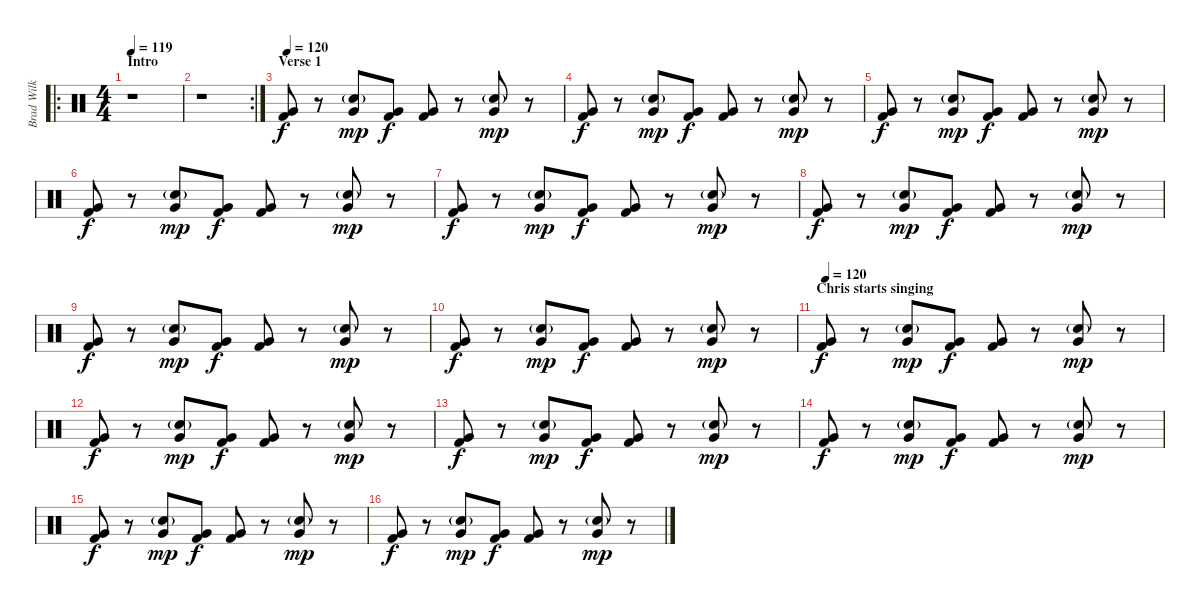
\track ("Brad Wilk" "Brad Wilk") {instrument percussion}
\staff {score}
\articulation defaults
\ro
\ts (4 4)
\section ("" "Intro")
\tempo 119
\tempo 90
\tempo 119
\clef neutral
\ks c
r.1{dy f} |
\rc 2
r.1 |
\section ("" "Verse 1")
\tempo 119
\tempo 120
("Very Low Tom (hit)" "Kick (hit) 2").8 r.8 ("Snare (hit) 2"{g} "Very Low Tom (hit)").8{dy mp} ("Very Low Tom (hit)" "Kick (hit) 2").8{dy f} ("Very Low Tom (hit)" "Kick (hit) 2").8 r.8 ("Snare (hit) 2"{g} "Very Low Tom (hit)").8{dy mp} r.8 |
("Very Low Tom (hit)" "Kick (hit) 2").8{dy f} r.8 ("Snare (hit) 2"{g} "Very Low Tom (hit)").8{dy mp} ("Very Low Tom (hit)" "Kick (hit) 2").8{dy f} ("Very Low Tom (hit)" "Kick (hit) 2").8 r.8 ("Snare (hit) 2"{g} "Very Low Tom (hit)").8{dy mp} r.8 |
("Very Low Tom (hit)" "Kick (hit) 2").8{dy f} r.8 ("Snare (hit) 2"{g} "Very Low Tom (hit)").8{dy mp} ("Very Low Tom (hit)" "Kick (hit) 2").8{dy f} ("Very Low Tom (hit)" "Kick (hit) 2").8 r.8 ("Snare (hit) 2"{g} "Very Low Tom (hit)").8{dy mp} r.8 |
("Very Low Tom (hit)" "Kick (hit) 2").8{dy f} r.8 ("Snare (hit) 2"{g} "Very Low Tom (hit)").8{dy mp} ("Very Low Tom (hit)" "Kick (hit) 2").8{dy f} ("Very Low Tom (hit)" "Kick (hit) 2").8 r.8 ("Snare (hit) 2"{g} "Very Low Tom (hit)").8{dy mp} r.8 |
("Very Low Tom (hit)" "Kick (hit) 2").8{dy f} r.8 ("Snare (hit) 2"{g} "Very Low Tom (hit)").8{dy mp} ("Very Low Tom (hit)" "Kick (hit) 2").8{dy f} ("Very Low Tom (hit)" "Kick (hit) 2").8 r.8 ("Snare (hit) 2"{g} "Very Low Tom (hit)").8{dy mp} r.8 |
("Very Low Tom (hit)" "Kick (hit) 2").8{dy f} r.8 ("Snare (hit) 2"{g} "Very Low Tom (hit)").8{dy mp} ("Very Low Tom (hit)" "Kick (hit) 2").8{dy f} ("Very Low Tom (hit)" "Kick (hit) 2").8 r.8 ("Snare (hit) 2"{g} "Very Low Tom (hit)").8{dy mp} r.8 |
("Very Low Tom (hit)" "Kick (hit) 2").8{dy f} r.8 ("Snare (hit) 2"{g} "Very Low Tom (hit)").8{dy mp} ("Very Low Tom (hit)" "Kick (hit) 2").8{dy f} ("Very Low Tom (hit)" "Kick (hit) 2").8 r.8 ("Snare (hit) 2"{g} "Very Low Tom (hit)").8{dy mp} r.8 |
("Very Low Tom (hit)" "Kick (hit) 2").8{dy f} r.8 ("Snare (hit) 2"{g} "Very Low Tom (hit)").8{dy mp} ("Very Low Tom (hit)" "Kick (hit) 2").8{dy f} ("Very Low Tom (hit)" "Kick (hit) 2").8 r.8 ("Snare (hit) 2"{g} "Very Low Tom (hit)").8{dy mp} r.8 |
\section ("" "Chris starts singing")
\tempo 120
("Very Low Tom (hit)" "Kick (hit) 2").8{dy f} r.8 ("Snare (hit) 2"{g} "Very Low Tom (hit)").8{dy mp} ("Very Low Tom (hit)" "Kick (hit) 2").8{dy f} ("Very Low Tom (hit)" "Kick (hit) 2").8 r.8 ("Snare (hit) 2"{g} "Very Low Tom (hit)").8{dy mp} r.8 |
("Very Low Tom (hit)" "Kick (hit) 2").8{dy f} r.8 ("Snare (hit) 2"{g} "Very Low Tom (hit)").8{dy mp} ("Very Low Tom (hit)" "Kick (hit) 2").8{dy f} ("Very Low Tom (hit)" "Kick (hit) 2").8 r.8 ("Snare (hit) 2"{g} "Very Low Tom (hit)").8{dy mp} r.8 |
("Very Low Tom (hit)" "Kick (hit) 2").8{dy f} r.8 ("Snare (hit) 2"{g} "Very Low Tom (hit)").8{dy mp} ("Very Low Tom (hit)" "Kick (hit) 2").8{dy f} ("Very Low Tom (hit)" "Kick (hit) 2").8 r.8 ("Snare (hit) 2"{g} "Very Low Tom (hit)").8{dy mp} r.8 |
("Very Low Tom (hit)" "Kick (hit) 2").8{dy f} r.8 ("Snare (hit) 2"{g} "Very Low Tom (hit)").8{dy mp} ("Very Low Tom (hit)" "Kick (hit) 2").8{dy f} ("Very Low Tom (hit)" "Kick (hit) 2").8 r.8 ("Snare (hit) 2"{g} "Very Low Tom (hit)").8{dy mp} r.8 |
("Very Low Tom (hit)" "Kick (hit) 2").8{dy f} r.8 ("Snare (hit) 2"{g} "Very Low Tom (hit)").8{dy mp} ("Very Low Tom (hit)" "Kick (hit) 2").8{dy f} ("Very Low Tom (hit)" "Kick (hit) 2").8 r.8 ("Snare (hit) 2"{g} "Very Low Tom (hit)").8{dy mp} r.8 |
("Very Low Tom (hit)" "Kick (hit) 2").8{dy f} r.8 ("Snare (hit) 2"{g} "Very Low Tom (hit)").8{dy mp} ("Very Low Tom (hit)" "Kick (hit) 2").8{dy f} ("Very Low Tom (hit)" "Kick (hit) 2").8 r.8 ("Snare (hit) 2"{g} "Very Low Tom (hit)").8{dy mp} r.8
